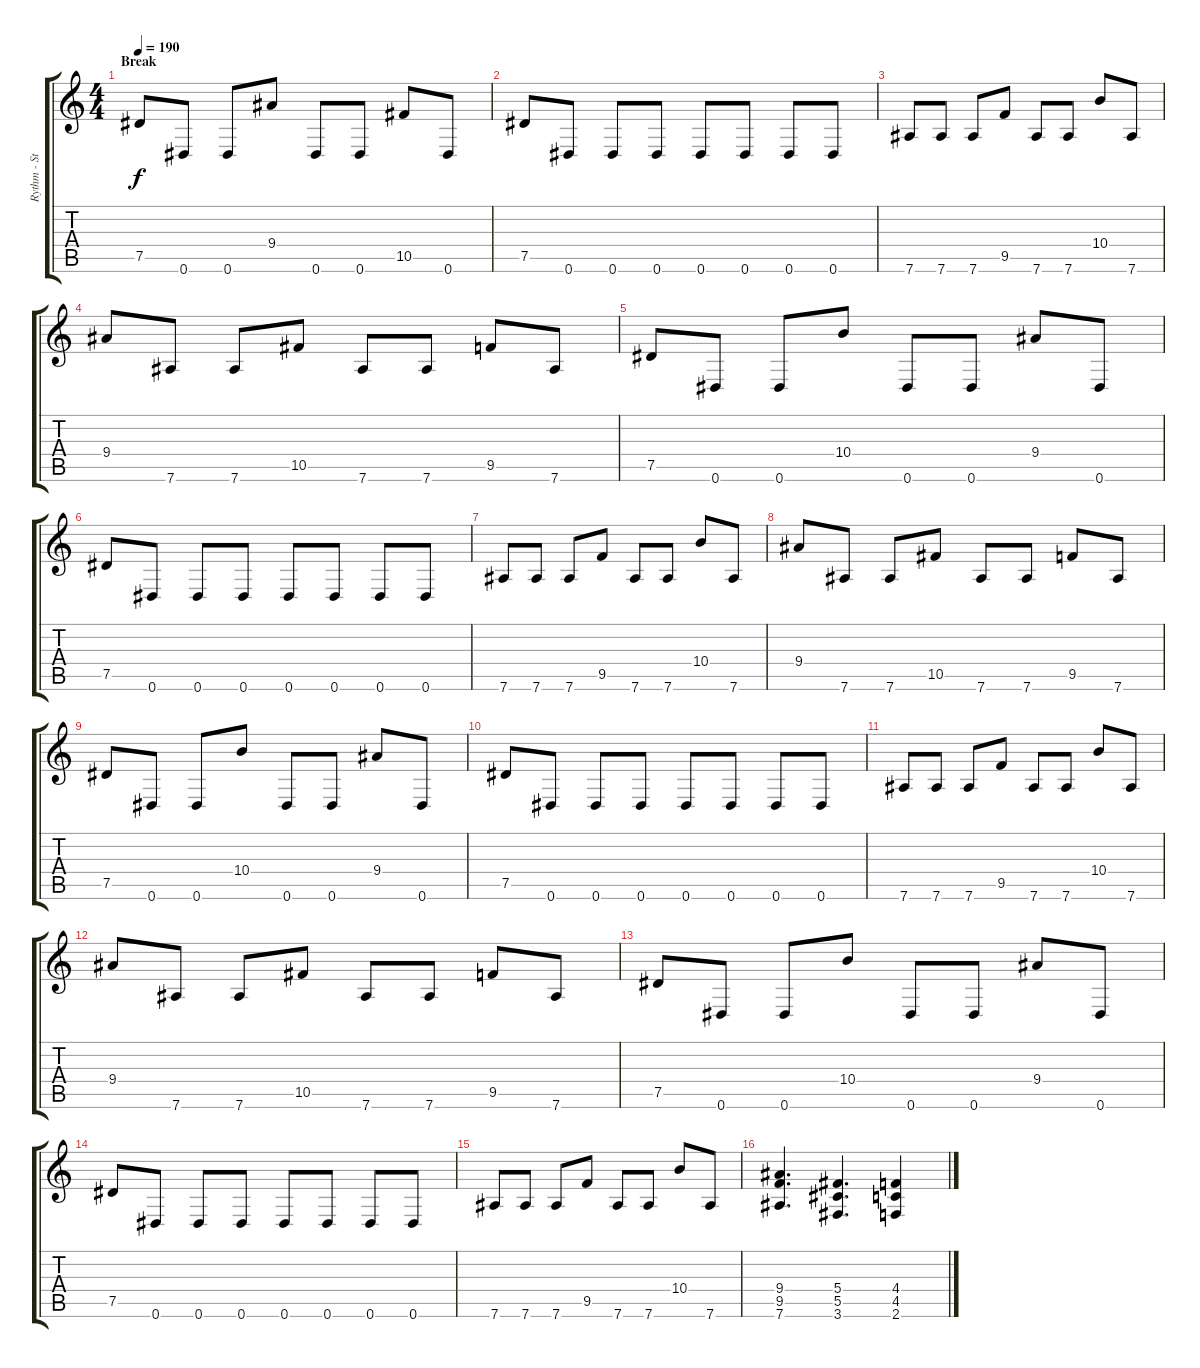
\track ("Rythm - Stefan Elmgren" "Rythm - St") {instrument distortionguitar}
\staff {score tabs}
\tuning (Eb4 Bb3 Gb3 Db3 Ab2 Eb2) {hide}
\ts (4 4)
\section ("" "Break")
\tempo 190
\clef g2
\ks c
7.5.8{dy f} 0.6.8 0.6.8 9.4.8 0.6.8 0.6.8 10.5.8 0.6.8 |
7.5.8 0.6.8 0.6.8 0.6.8 0.6.8 0.6.8 0.6.8 0.6.8 |
7.6.8 7.6.8 7.6.8 9.5.8 7.6.8 7.6.8 10.4.8 7.6.8 |
9.4.8 7.6.8 7.6.8 10.5.8 7.6.8 7.6.8 9.5.8 7.6.8 |
7.5.8 0.6.8 0.6.8 10.4.8 0.6.8 0.6.8 9.4.8 0.6.8 |
7.5.8 0.6.8 0.6.8 0.6.8 0.6.8 0.6.8 0.6.8 0.6.8 |
7.6.8 7.6.8 7.6.8 9.5.8 7.6.8 7.6.8 10.4.8 7.6.8 |
9.4.8 7.6.8 7.6.8 10.5.8 7.6.8 7.6.8 9.5.8 7.6.8 |
7.5.8 0.6.8 0.6.8 10.4.8 0.6.8 0.6.8 9.4.8 0.6.8 |
7.5.8 0.6.8 0.6.8 0.6.8 0.6.8 0.6.8 0.6.8 0.6.8 |
7.6.8 7.6.8 7.6.8 9.5.8 7.6.8 7.6.8 10.4.8 7.6.8 |
9.4.8 7.6.8 7.6.8 10.5.8 7.6.8 7.6.8 9.5.8 7.6.8 |
7.5.8 0.6.8 0.6.8 10.4.8 0.6.8 0.6.8 9.4.8 0.6.8 |
7.5.8 0.6.8 0.6.8 0.6.8 0.6.8 0.6.8 0.6.8 0.6.8 |
7.6.8 7.6.8 7.6.8 9.5.8 7.6.8 7.6.8 10.4.8 7.6.8 |
(9.4 9.5 7.6).4{d} (5.4 5.5 3.6).4{d} (4.4 4.5 2.6).4
